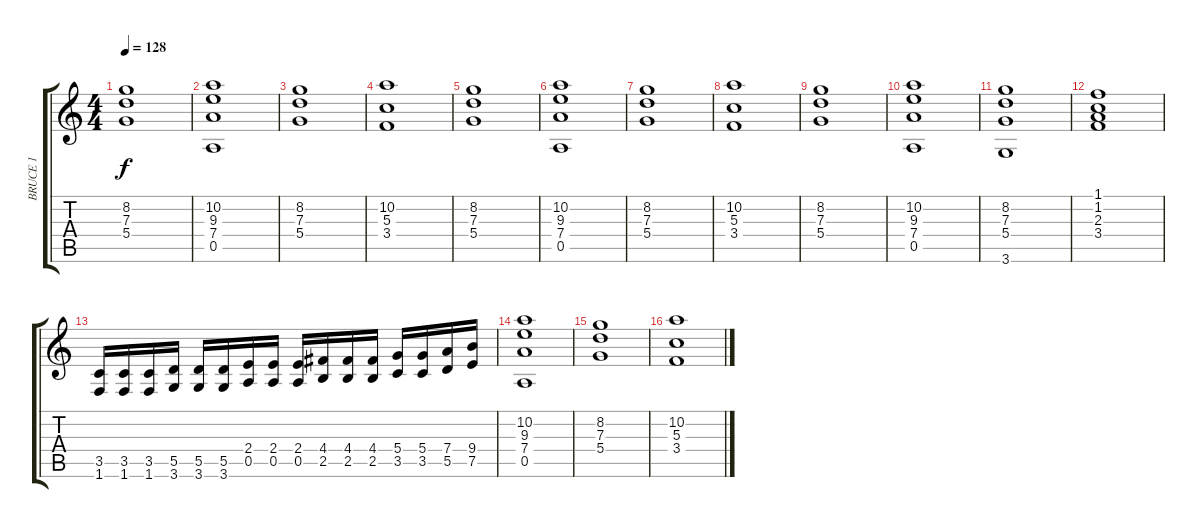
\track ("BRUCE 1" "BRUCE 1") {instrument distortionguitar}
\staff {score tabs}
\tuning (E4 B3 G3 D3 A2 E2) {hide}
\ts (4 4)
\tempo 128
\clef g2
\ks c
(8.2 7.3 5.4).1{dy f} |
(10.2 9.3 7.4 0.5).1 |
(8.2 7.3 5.4).1 |
(10.2 5.3 3.4).1 |
(8.2 7.3 5.4).1 |
(10.2 9.3 7.4 0.5).1 |
(8.2 7.3 5.4).1 |
(10.2 5.3 3.4).1 |
(8.2 7.3 5.4).1 |
(10.2 9.3 7.4 0.5).1 |
(8.2 7.3 5.4 3.6).1 |
(1.1 1.2 2.3 3.4).1 |
(3.5 1.6).16 (3.5 1.6).16 (3.5 1.6).16 (5.5 3.6).16 (5.5 3.6).16 (5.5 3.6).16 (2.4 0.5).16 (2.4 0.5).16 (2.4 0.5).16 (4.4 2.5).16 (4.4 2.5).16 (4.4 2.5).16 (5.4 3.5).16 (5.4 3.5).16 (7.4 5.5).16 (9.4 7.5).16 |
(10.2 9.3 7.4 0.5).1 |
(8.2 7.3 5.4).1 |
(10.2 5.3 3.4).1
